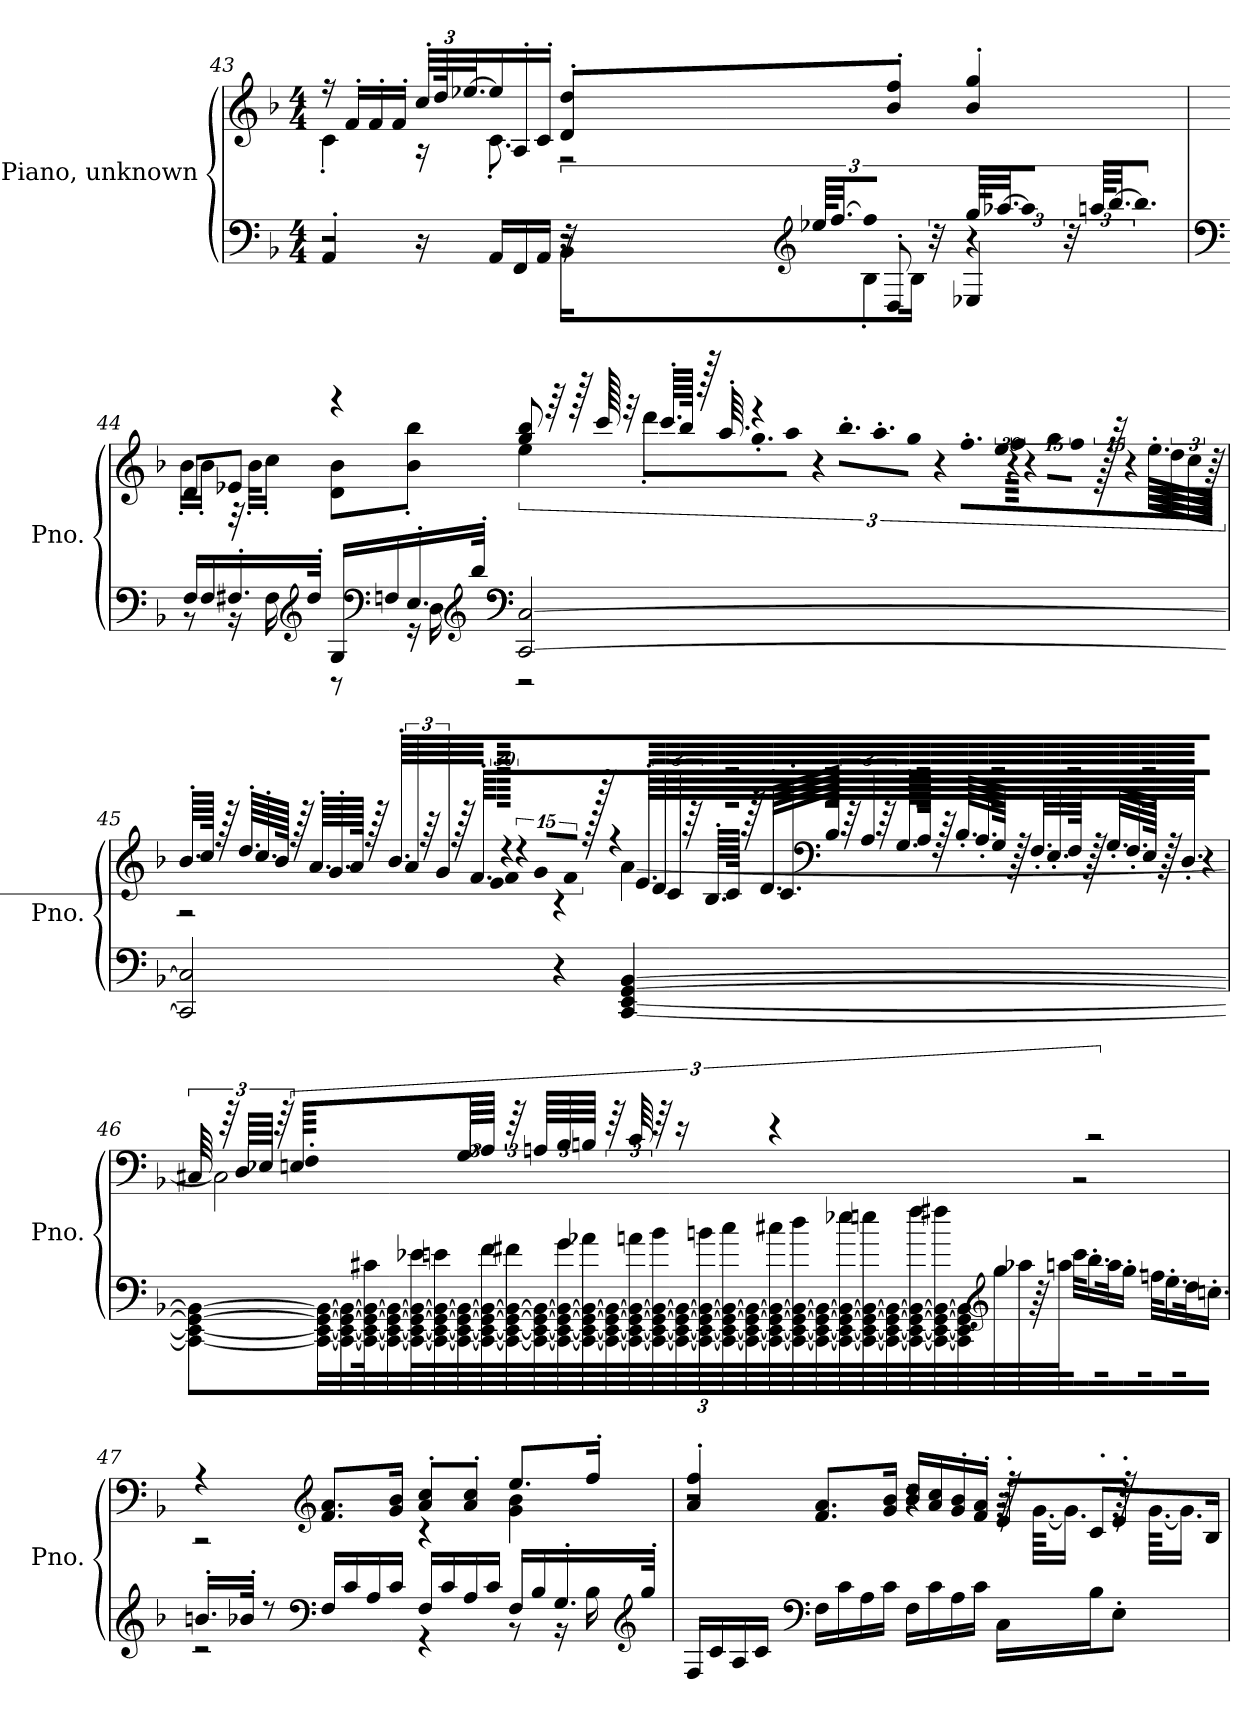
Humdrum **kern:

**kern	**kern
*part1	*part1
*staff2	*staff1
*I"Piano, unknown	*
*I'Pno.	*
!!LO:LB:g=z
*clefF4	*clefG2
*k[b-]	*k[b-]
*M4/4	*M4/4
=43	=43
*^	*^
*	*^	*	*
4AA'/	2r	2r	16r	4c'\
.	.	.	16f'/LL	.
.	.	.	16f'/	.
.	.	.	16f'/JJ	.
*	*	*	*Xbrackettup	*
16r	.	.	48cc'/LLL	16r
.	.	.	96dd/K	.
.	.	.	[48.ee-X/J	.
16AA/LL	.	.	16ee-/]	8.c'\
16FF/	.	.	16A'/	.
16AA/JJ	.	.	16c'/JJ	.
48r	16BB-\KL	8r	8d/' 8dd/'L	2r
*clefG2	*	*	*	*
96ee-X/KLLL	.	.	.	.
[48.ff/J	.	.	.	.
16ff/JJ]	8B-'\	.	.	.
48r	.	8D'/	8b-/' 8ff/'J	.
96gg/KLLL	.	.	.	.
[48.aa-X/J	.	.	.	.
16aa-/JJ]	16B-\Jk	.	.	.
48r	4r	4E-X/	4b-/' 4gg/'	.
96aan/KLLL	.	.	.	.
[48.bb-/JJ	.	.	.	.
8.bb-/J]	.	.	.	.
*v	*v	*v	*	*
!!LO:LB:g=z	!!
=44	=44	=44
*clefF4	*	*
*^	*	*
16F/LL	8r	8d/L	16b-'\LL
16F/	.	.	16b-'\JJ
16.F#X'/	16r	8e-X/J	32r
.	.	.	32b-'\KLL
.	16F#\	.	16cc'\JJ
*clefG2	*	*	*
32dd'/JJk	.	.	.
16G/LL	8r	4r	8d\ 8b-\L
*clefF4	*	*	*
16Fn/	.	.	.
16.E'/	16r	.	8b-\' 8bb-\'J
.	16D\	.	.
*clefG2	*	*	*
32bb-'/JJk	.	.	.
*clefF4	*	*	*
*	*	*	*brackettup
[2CC/ [2C/	2r	8gg/ 8bb-/	6ee\
.	.	64r	.
.	.	128r	.
.	.	128ccc/	.
.	.	32r	.
.	.	.	12ddd'\L
.	.	64.ccc'/LLLL	.
.	.	128bb-/JJJJk	.
.	.	128r	.
.	.	64.aa'/	.
.	.	4r	64.gg'\LLL
.	.	.	128aa\JJJJk
.	.	.	128r
.	.	.	64.bb-'\LLLL
.	.	.	64.aa'\
.	.	.	128gg\JJJJk
.	.	.	128r
.	.	.	64.ff'\LLLL
!	!	!	!LO:N:vis=256
.	.	.	1920%17ee\JJJJk
!	!	!	!LO:N:vis=128
.	.	.	1920%17r
!	!	!	!LO:N:vis=64
.	.	.	960%17ff\
.	.	.	1920ryy
!	!	!	!LO:N:vis=128
.	.	.	1920%17r
!	!	!	!LO:N:vis=256
.	.	.	1920%17gg\LLLLL
!	!	!	!LO:N:vis=256
.	.	.	1920%17ff\JJJJJ
.	.	.	1920r
.	.	.	960%7r
.	.	.	64.ee'\LLLL
.	.	.	96dd\
.	.	.	96cc\JJJJ
.	.	.	96r
*v	*v	*	*
!!LO:LB:g=z	!!
=45	=45	=45
2CC/] 2C/]	64.b-'/LLLL	2r
.	128cc/JJJJk	.
.	128r	.
.	64.dd'/LLLL	.
.	64.cc'/	.
.	128b-/JJJJk	.
.	128r	.
.	64.a'/LLLL	.
.	64.g'/	.
.	128a/JJJJk	.
.	128r	.
.	64.b-'/LLLL	.
.	96a/JJJJ	.
.	96r	.
.	96g/	.
.	128r	.
.	64.f'/LLLL	.
!	!LO:N:vis=256	!
.	1920%17e/JJJJk	.
!	!LO:N:vis=128	!
.	1920%17r	.
!	!LO:N:vis=64	!
.	960%17f/	.
.	1920ryy	.
!	!LO:N:vis=128	!
.	1920%17r	.
!	!LO:N:vis=256	!
.	1920%17g/LLLLL	.
!	!LO:N:vis=256	!
.	1920%17f/JJJJJ	.
.	1920r	.
.	960%7r	.
.	64.e'/LLLL	.
.	96d/	.
.	96c/JJJJ	.
.	96r	.
.	64.B-'/LLLL	.
.	128c/JJJJk	.
.	128r	.
.	64.d'/LLLL	.
.	64.c'/	.
*	*clefF4	*
.	128B-/JJJJk	.
.	96r	.
.	96A/	.
.	96r	.
4r	64.G'/LLLL	4r
.	128A/JJJJk	.
.	128r	.
.	64.B-'/LLLL	.
.	64.A'/	.
.	128G/JJJJk	.
.	128r	.
.	64.F'/LLLL	.
.	64.E'/	.
.	128F/JJJJk	.
.	128r	.
.	64.G'/LLLL	.
.	64.F'/	.
.	128E/JJJJk	.
.	128r	.
.	64.D'/	.
[4CC/ [4EE/ [4GG/ [4BB-/	4r	[4C\
!!LO:LB:g=z	!!
=46	=46	=46
8CC\_ 8EE\_ 8GG\_ 8BB-\_L	96C#X/	2C\]
.	96r	.
.	96D/LLLL	.
.	96E-X/JJJJ	.
.	96r	.
.	96En/KLLL	.
.	32F'/	.
.	96G/L	.
.	96A-X/JJJJ	.
.	96r	.
*	*Xbrackettup	*
32CC\_ 32EE\_ 32GG\_ 32BB-\_LL	96An/LLLL	.
.	96B-/	.
.	96Bn/JJJJ	.
*Xbrackettup	*brackettup	*
48CC\_ 48EE\_ 48GG\_ 48BB-\_	96r	.
.	96c/	.
96CC\_ 96EE\_ 96GG\_ 96BB-\_ 96c#X\K	96r	.
48CC\_ 48EE\_ 48GG\_ 48BB-\_	16r	.
96CC\_ 96EE\_ 96GG\_ 96BB-\_ 96e-X\L	.	.
96CC\_ 96EE\_ 96GG\_ 96BB-\_ 96en\	.	.
96CC\_ 96EE\_ 96GG\_ 96BB-\_	.	.
96CC\_ 96EE\_ 96GG\_ 96BB-\_ 96f\	.	.
96CC\_ 96EE\_ 96GG\_ 96BB-\_ 96f#X\	4r	.
96CC\_ 96EE\_ 96GG\_ 96BB-\_	.	.
96CC\_ 96EE\_ 96GG\_ 96BB-\_ 96g\	.	.
96CC\_ 96EE\_ 96GG\_ 96BB-\_ 96a-X\	.	.
96CC\_ 96EE\_ 96GG\_ 96BB-\_	.	.
96CC\_ 96EE\_ 96GG\_ 96BB-\_ 96an\	.	.
96CC\_ 96EE\_ 96GG\_ 96BB-\_ 96b-\	.	.
96CC\_ 96EE\_ 96GG\_ 96BB-\_	.	.
96CC\_ 96EE\_ 96GG\_ 96BB-\_ 96bn\	.	.
96CC\_ 96EE\_ 96GG\_ 96BB-\_ 96cc\	.	.
96CC\_ 96EE\_ 96GG\_ 96BB-\_	.	.
96CC\_ 96EE\_ 96GG\_ 96BB-\_ 96cc#X\	.	.
96CC\_ 96EE\_ 96GG\_ 96BB-\_ 96dd\	.	.
96CC\_ 96EE\_ 96GG\_ 96BB-\_	.	.
96CC\_ 96EE\_ 96GG\_ 96BB-\_ 96ee-X\	.	.
96CC\_ 96EE\_ 96GG\_ 96BB-\_ 96een\	.	.
96CC\_ 96EE\_ 96GG\_ 96BB-\_	.	.
96CC\_ 96EE\_ 96GG\_ 96BB-\_ 96ff\	.	.
96CC\_ 96EE\_ 96GG\_ 96BB-\_ 96ff#X\	.	.
96CC\] 96EE\] 96GG\] 96BB-\]	.	.
*clefG2	*	*
96gg\	.	.
*brackettup	*	*
96aa-X\JJJJ	.	.
96r	.	.
96aan\	.	.
32ccc\KLL	2r	2r
16.bb-'\	.	.
32aa\K	.	.
16.gg'\JJ	.	.
32ffn\KLL	.	.
16.ee'\	.	.
32dd\K	.	.
16.ccn'\JJ	.	.
!!LO:LB:g=z	!!
=47	=47	=47
*^	*	*
16.bn'/LL	2r	4r	2r
32b-X'/JJk	.	.	.
8r	.	.	.
*clefF4	*	*clefG2	*
16F/LL	.	8.f/ 8.a/L	.
16c/	.	.	.
16A/	.	.	.
16c/JJ	.	16g/ 16b-/Jk	.
16F/LL	4r	8a/' 8cc/'L	4r
16c/	.	.	.
16A/	.	8a/' 8cc/'J	.
16c/JJ	.	.	.
16F/LL	8r	8.ee/L	4g\ 4b-\
16B-/	.	.	.
16.G'/	16r	.	.
.	16B-\	16ff'/Jk	.
*clefG2	*	*	*
32gg'/JJk	.	.	.
*v	*v	*	*
!!LO:PB:g=z
=48	=48	=48
*	*	*^
16F/LL	4a/' 4ff/'	2r	2r
16c/	.	.	.
16A/	.	.	.
16c/JJ	.	.	.
*clefF4	*	*	*
16F\LL	8.f/ 8.a/L	.	.
16c\	.	.	.
16A\	.	.	.
16c\JJ	16g/ 16b-/Jk	.	.
16F\LL	16b-/ 16dd/LL	4r	4r
16c\	16a/ 16cc/	.	.
16A\	16g/' 16b-/'	.	.
16c\JJ	16f/' 16a/'JJ	.	.
16C\LL	16r	128r	8e'/L
.	.	[64.g\KKLL	.
.	.	16.g\JJ]	.
16B-\J	8c'/L	.	.
8E'\J	.	128r	8e'/J
.	.	[64.g\KKLL	.
.	.	16.g\JJ]	.
.	16B-/Jk	.	.
*	*v	*v	*v
=	=
*-	*-
